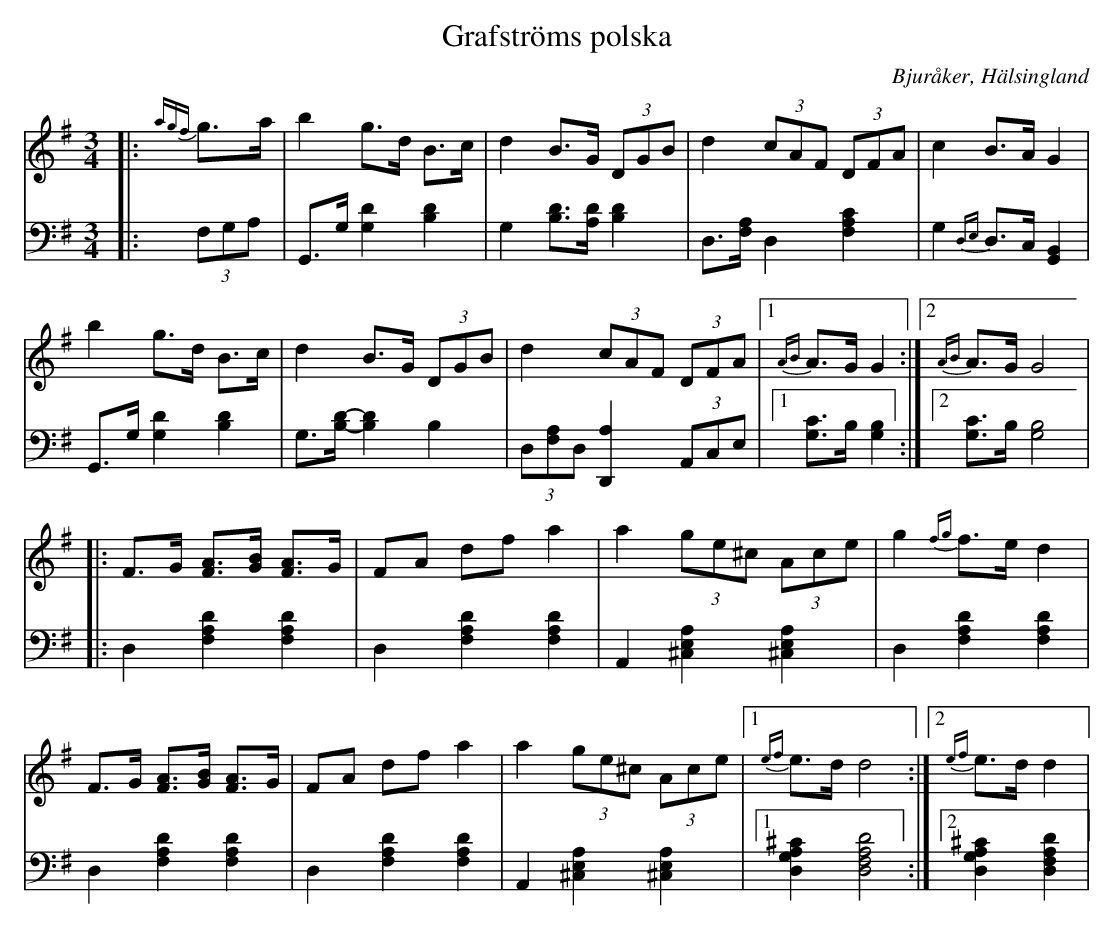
X:1
T: Grafströms polska
O: Bjuråker, Hälsingland
M: 3/4
L: 1/8
K: G
V:1
V:2
V: 1
|:{agf}g>a|b2 g>d B>c|d2 B>G (3DGB|d2 (3cAF (3DFA|c2 B>A G2|
b2 g>d B>c|d2 B>G (3DGB|d2 (3cAF (3DFA|1 {AB}A>G G2:|2 {AB}A>G G4|
|:F>G [FA]>[GB] [FA]>G |FA df a2 |a2 (3ge^c (3Ace |g2 {fg}f>e d2 |
F>G [FA]>[GB] [FA]>G |FA df a2 |a2 (3ge^c (3Ace |1 {ef}e>d d4:|2 {ef}e>d d2|
V:2 clef=bass
|:(3F,G,A, | G,,>G, [G,2D2] [B,2D2]|G,2 [B,D]>[A,D] [B,D]2|D,>[F,A,] D,2 [F,2A,2C2]| G,2 {D,E,}D,>C, [G,,2B,,2]|
 G,,>G, [G,2D2] [B,2D2]|G,>[B,D]-[B,2D2] B,2|(3D,[F,A,]D, [D,,2A,2] (3A,,C,E,|1 [G,C]>B, [G,2B,2]:|2 [G,C]>B, [G,4B,4]|
|:D,2 [F,2A,2D2] [F,2A,2D2]|D,2 [F,2A,2D2] [F,2A,2D2]| A,,2 [^C,2E,2A,2] [^C,2E,2A,2]|D,2 [F,2A,2D2] [F,2A,2D2] |
D,2 [F,2A,2D2] [F,2A,2D2] | D,2 [F,2A,2D2] [F,2A,2D2] | A,,2 [^C,2E,2A,2] [^C,2E,2A,2]|1 [D,2G,2A,2^C2] [D,4F,4A,4D4]:|2 [D,2G,2A,2^C2] [D,2F,2A,2D2]|
